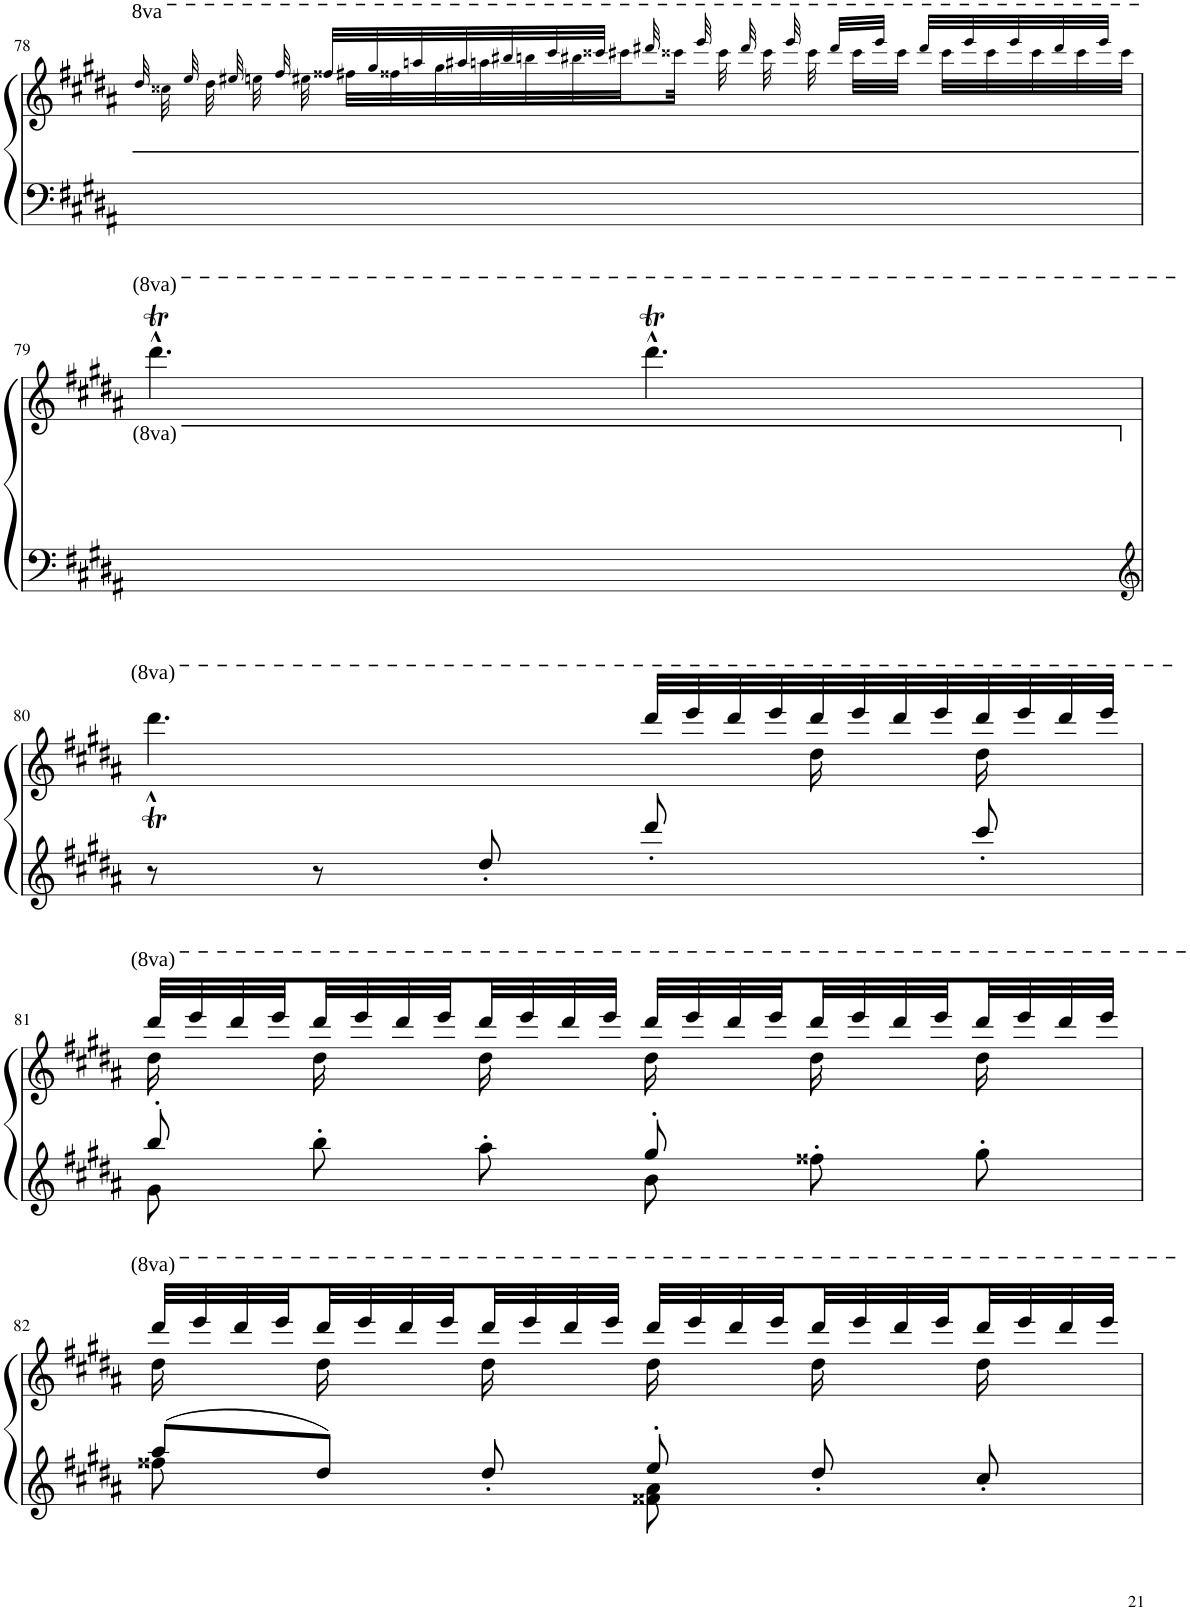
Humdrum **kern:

**kern	**kern
*part1	*part1
*staff2	*staff1
*I"Piano	*
*I'Pno	*
!!LO:PB:g=z
*clefF4	*clefG2
*k[f#c#g#d#a#]	*k[f#c#g#d#a#]
*M6/8	*M6/8
*8va	*
=78	=78
*^	*^
*	*	*	*Xtuplet
*	*	*	*^
2.ryy	32ryy	4.ryy	96.ddd#!/	64ryy
.	.	.	96.ryy	96.ccc##X!\
.	96.ryy	.	96.eee!/	64ryy
.	64ryy	.	96.ryy	96.ddd#!\
.	96.ryy	.	96.eee#X!/	64ryy
.	64ryy	.	96.ryy	96.eeen!\
.	96.ryy	.	96.fff#!/	64ryy
.	64ryy	.	96.ryy	96.eee#X!\
.	96.ryy	.	96.fff##X!/LLL	64ryy
.	64ryy	.	64ryy	96.fff#X!\LLL
*v	*v	*	*	*
.	.	96.ggg#!/	64ryy
.	.	64ryy	96.fff##X!\
.	.	96.aaan!/	64ryy
.	.	64ryy	96.ggg#!\
.	.	96.aaa#X!/	64ryy
.	.	32.ryy	96.aaan!\
.	.	.	32.ryy
.	.	96.bbb#X!/	.
.	.	64ryy	96.bbbn!\
.	.	96.cccc#!/	64ryy
.	.	64ryy	96.bbb#X!\
.	.	96.cccc##X!/JJJ	64ryy
.	.	64ryy	96.cccc#X!\
.	4.ryy	96.dddd#X!/	64ryy
.	.	96.ryy	96.cccc##X!\JJJ
*^	*	*	*
.	96.ryy	.	96.eeee!/	64ryy
.	64ryy	.	96.ryy	96.cccc##!\
.	96.ryy	.	96.dddd#!/	64ryy
.	64ryy	.	96.ryy	96.cccc##!\
.	96.ryy	.	96.eeee!/	64ryy
.	64ryy	.	96.ryy	96.cccc##!\
.	96.ryy	.	96.dddd#!/LLL	64ryy
.	8...ryy	.	64ryy	96.cccc##!\LLL
.	.	.	96.eeee!/JJJ	64ryy
.	.	.	64ryy	96.cccc##!\JJJ
.	.	.	96.dddd#!/LLL	64ryy
.	.	.	64ryy	96.cccc##!\LLL
.	.	.	96.eeee!/	64ryy
.	.	.	32.ryy	96.cccc##!\
.	.	.	.	32.ryy
.	.	.	96.eeee!/	.
.	.	.	64ryy	96.cccc##!\
.	.	.	96.dddd#!/	64ryy
.	.	.	64ryy	96.cccc##!\
.	.	.	96.eeee!/JJJ	64ryy
.	.	.	64ryy	96.cccc##!\JJJ
*	*	*v	*v	*v
!!LO:LB:g=z
=79	=79	=79
4.ryy	32ryy	4.dddd#t^^\
.	32eeee!	.
.	32dddd#!	.
.	32eeee!	.
.	32dddd#!	.
.	32eeee!	.
.	32dddd#!	.
.	32eeee!	.
.	32dddd#!	.
.	32eeee!	.
.	32dddd#!	.
.	32eeee!	.
4.ryy	32ryy	4.dddd#t^^\
.	32eeee!	.
.	32dddd#!	.
.	32eeee!	.
.	32dddd#!	.
.	32eeee!	.
.	32dddd#!	.
.	32eeee!	.
.	32dddd#!	.
.	32eeee!	.
.	32dddd#!	.
.	32eeee!	.
*v	*v	*
!!LO:LB:g=z
=80	=80
*clefG2	*
*X8va	*
*	*^
8r	32dddd#!	4.dddd#t^^\
.	32eeee!	.
.	32dddd#!	.
.	32eeee!	.
8r	32dddd#!	.
.	32eeee!	.
.	32dddd#!	.
.	32eeee!	.
8dd#'/	32dddd#!	.
.	32eeee!	.
.	32dddd#!	.
.	32eeee!	.
8ddd#'/	32dddd#/LLL	8ryy
.	32eeee/	.
.	32dddd#/	.
.	32eeee/	.
8ryy	32dddd#/	16ddd#\
.	32eeee/	.
.	32dddd#/	16ryy
.	32eeee/	.
8ccc#'/	32dddd#/	16ddd#\
.	32eeee/	.
.	32dddd#/	16ryy
.	32eeee/JJJ	.
!!LO:LB:g=z	!!
=81	=81	=81
*^	*	*
8bb'/	8g#\	32dddd#/LLL	16ddd#\
.	.	32eeee/	.
.	.	32dddd#/	16ryy
.	.	32eeee/	.
8bb'\	4ryy	32dddd#/	16ddd#\
.	.	32eeee/	.
.	.	32dddd#/	16ryy
.	.	32eeee/	.
8aa#'\	.	32dddd#/	16ddd#\
.	.	32eeee/	.
.	.	32dddd#/	16ryy
.	.	32eeee/JJJ	.
8gg#'/	8b\	32dddd#/LLL	16ddd#\
.	.	32eeee/	.
.	.	32dddd#/	16ryy
.	.	32eeee/	.
8ff##X'\	4ryy	32dddd#/	16ddd#\
.	.	32eeee/	.
.	.	32dddd#/	16ryy
.	.	32eeee/	.
8gg#'\	.	32dddd#/	16ddd#\
.	.	32eeee/	.
.	.	32dddd#/	16ryy
.	.	32eeee/JJJ	.
!!LO:LB:g=z	!!
=82	=82	=82	=82
8aa#/L	8ff##X\	32dddd#/LLL	16ddd#\
.	.	32eeee/	.
.	.	32dddd#/	16ryy
.	.	32eeee/	.
8dd#/J	4ryy	32dddd#/	16ddd#\
.	.	32eeee/	.
.	.	32dddd#/	16ryy
.	.	32eeee/	.
8dd#'/	.	32dddd#/	16ddd#\
.	.	32eeee/	.
.	.	32dddd#/	16ryy
.	.	32eeee/JJJ	.
8ee'/	8f##X\ 8a#\	32dddd#/LLL	16ddd#\
.	.	32eeee/	.
.	.	32dddd#/	16ryy
.	.	32eeee/	.
8dd#'/	4ryy	32dddd#/	16ddd#\
.	.	32eeee/	.
.	.	32dddd#/	16ryy
.	.	32eeee/	.
8cc#'/	.	32dddd#/	16ddd#\
.	.	32eeee/	.
.	.	32dddd#/	16ryy
.	.	32eeee/JJJ	.
*v	*v	*	*
*	*v	*v
=	=
*-	*-
